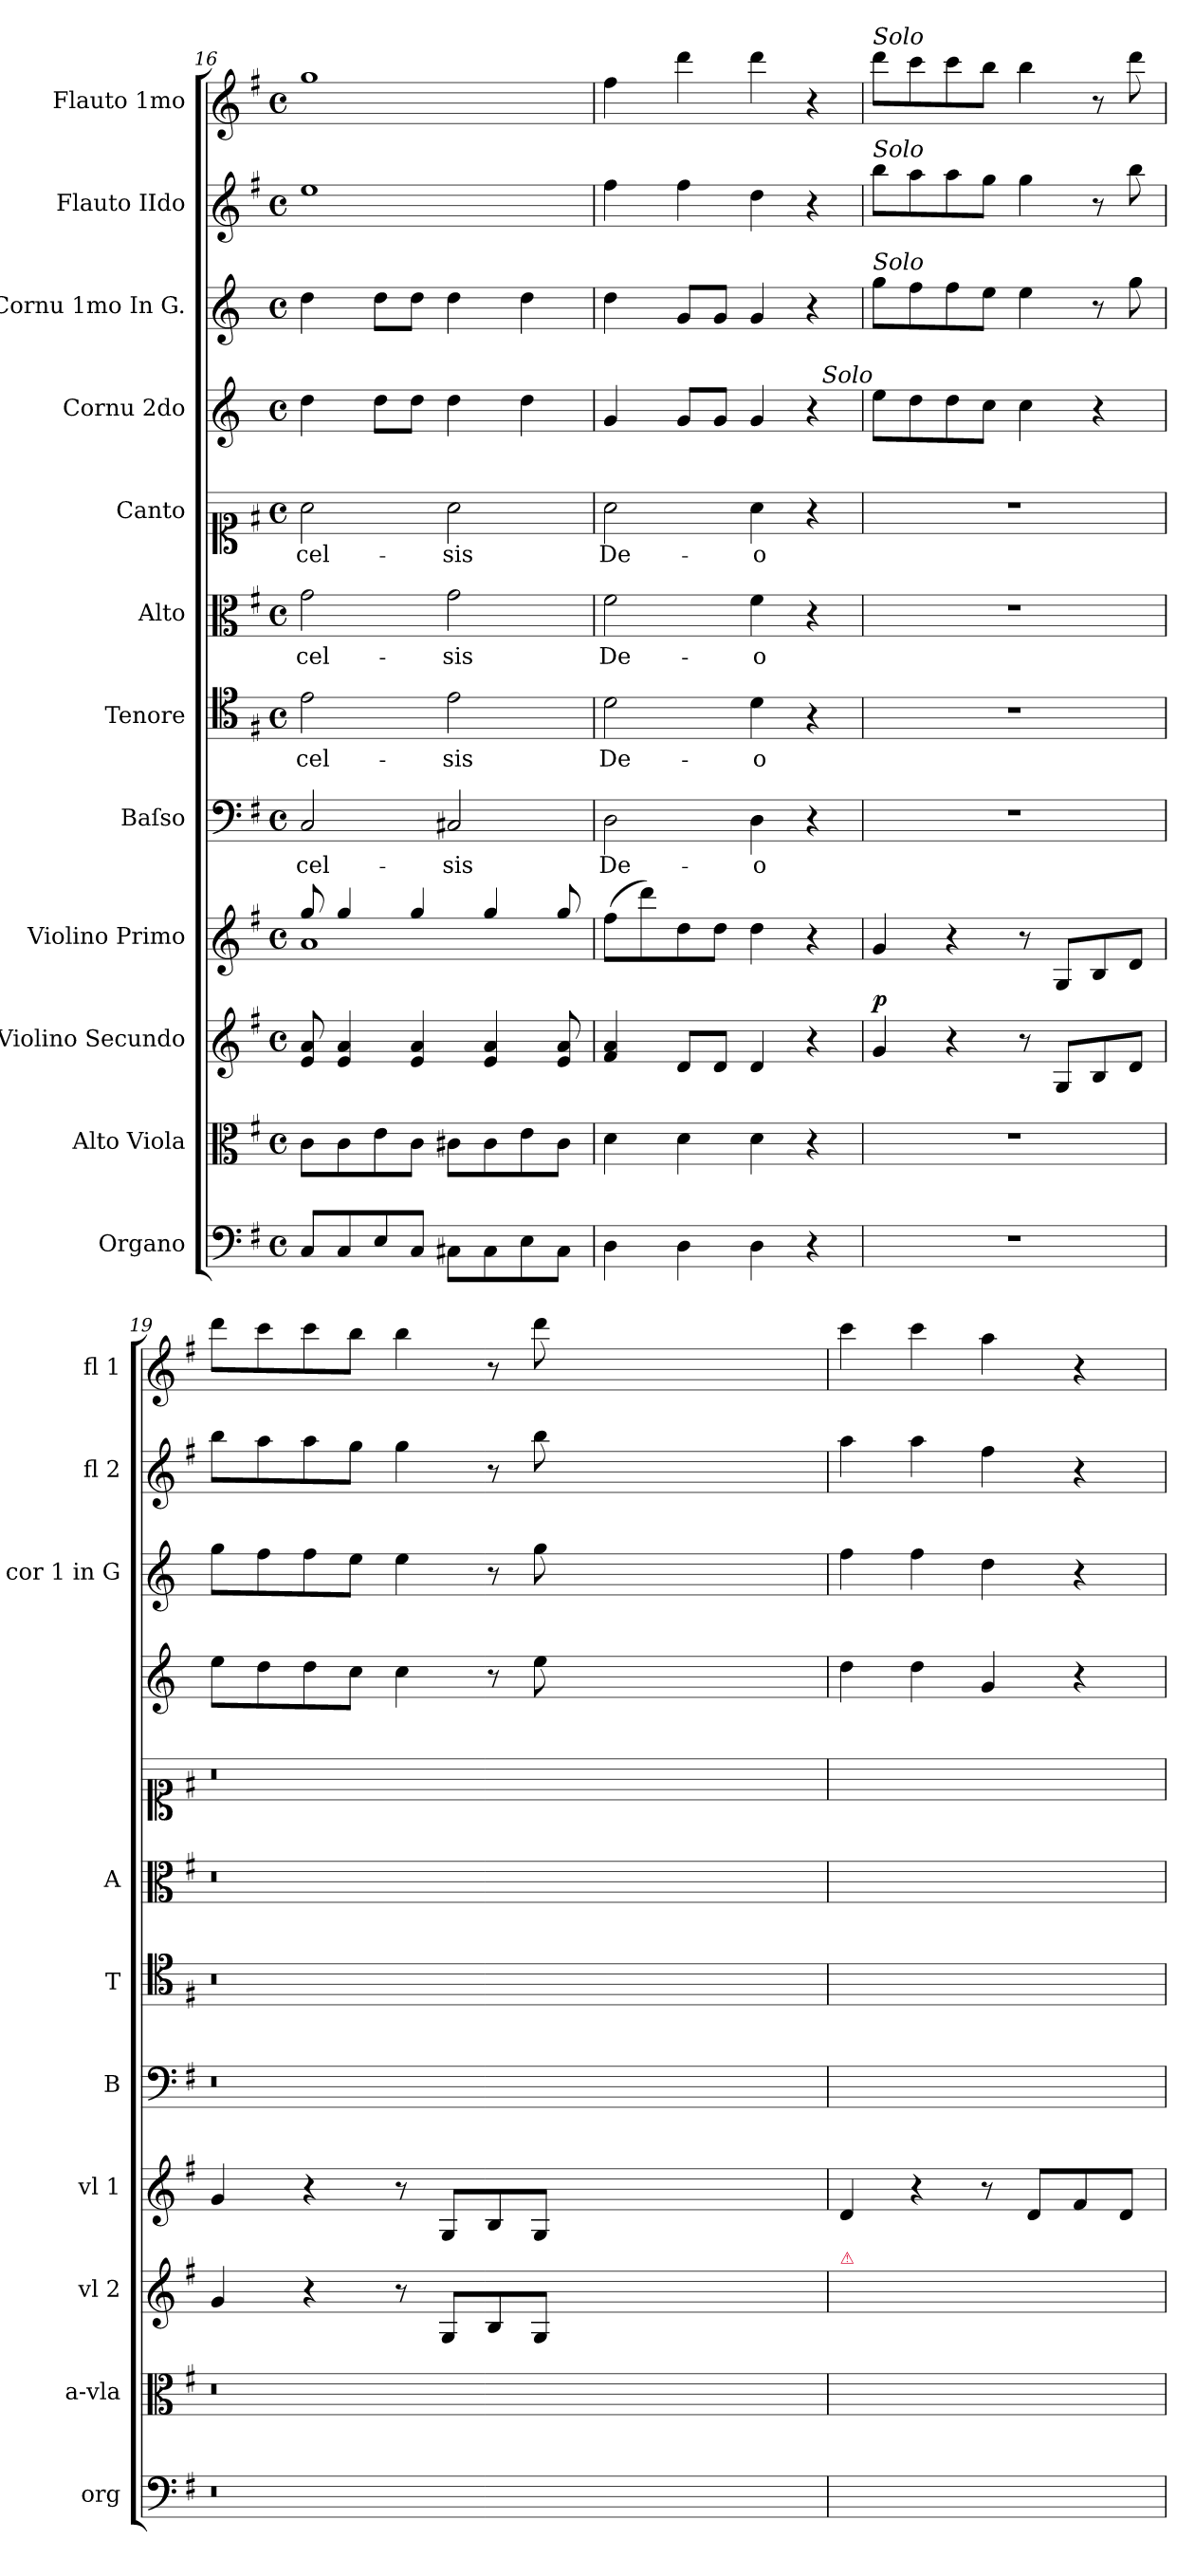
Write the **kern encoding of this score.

**kern	**kern	**kern	**dynam	**kern	**kern	**text	**kern	**text	**kern	**text	**kern	**text	**kern	**kern	**kern	**kern
*part12	*part11	*part10	*part10	*part9	*part8	*part8	*part7	*part7	*part6	*part6	*part5	*part5	*part4	*part3	*part2	*part1
*staff12	*staff11	*staff10	*staff10	*staff9	*staff8	*staff8	*staff7	*staff7	*staff6	*staff6	*staff5	*staff5	*staff4	*staff3	*staff2	*staff1
*I"Organo	*I"Alto Viola	*I"Violino Secundo	*	*I"Violino Primo	*I"Baſso	*	*I"Tenore	*	*I"Alto	*	*I"Canto	*	*I"Cornu 2do	*I"Cornu 1mo In G.	*I"Flauto IIdo	*I"Flauto 1mo
*I'org	*I'a-vla	*I'vl 2	*	*I'vl 1	*I'B	*	*I'T	*	*I'A	*	*	*	*	*I'cor 1 in G	*I'fl 2	*I'fl 1
*clefF4	*clefC3	*clefG2	*	*clefG2	*clefF4	*	*clefC4	*	*clefC3	*	*clefC1	*	*clefG2	*clefG2	*clefG2	*clefG2
*	*	*	*	*	*	*	*	*	*	*	*	*	*ITrd3c5	*ITrd3c5	*	*
*k[f#]	*k[f#]	*k[f#]	*	*k[f#]	*k[f#]	*	*k[f#]	*	*k[f#]	*	*k[f#]	*	*k[f#]	*k[f#]	*k[f#]	*k[f#]
*G:	*G:	*G:	*	*G:	*G:	*	*G:	*	*G:	*	*G:	*	*G:	*G:	*G:	*G:
*M4/4	*M4/4	*M4/4	*	*M4/4	*M4/4	*	*M4/4	*	*M4/4	*	*M4/4	*	*M4/4	*M4/4	*M4/4	*M4/4
*met(c)	*met(c)	*met(c)	*	*met(c)	*met(c)	*	*met(c)	*	*met(c)	*	*met(c)	*	*met(c)	*met(c)	*met(c)	*met(c)
=16	=16	=16	=16	=16	=16	=16	=16	=16	=16	=16	=16	=16	=16	=16	=16	=16
*	*	*	*	*^	*	*	*	*	*	*	*	*	*	*	*	*
8C/L	8c\L	8e/ 8a/	.	8gg/	1a	2C/	-cel-	2e\	-cel-	2g\	-cel-	2a\	-cel-	4a\	4a\	1ee	1gg
8C/	8c\	4e/ 4a/	.	4gg/	.	.	.	.	.	.	.	.	.	.	.	.	.
8E/	8e\	.	.	.	.	.	.	.	.	.	.	.	.	8a\L	8a\L	.	.
8C/J	8c\J	4e/ 4a/	.	4gg/	.	.	.	.	.	.	.	.	.	8a\J	8a\J	.	.
8C#X\L	8c#X\L	.	.	.	.	2C#X/	-sis	2e\	-sis	2g\	-sis	2a\	-sis	4a\	4a\	.	.
8C#\	8c#\	4e/ 4a/	.	4gg/	.	.	.	.	.	.	.	.	.	.	.	.	.
8E\	8e\	.	.	.	.	.	.	.	.	.	.	.	.	4a\	4a\	.	.
8C#\J	8c#\J	8e/ 8a/	.	8gg/	.	.	.	.	.	.	.	.	.	.	.	.	.
*	*	*	*	*v	*v	*	*	*	*	*	*	*	*	*	*	*	*
=17	=17	=17	=17	=17	=17	=17	=17	=17	=17	=17	=17	=17	=17	=17	=17	=17
4D\	4d\	4f#/ 4a/	.	(8ff#\L	2D\	De-	2d\	De-	2f#\	De-	2a\	De-	4d/	4a\	4ff#\	4ff#\
.	.	.	.	8ddd\)	.	.	.	.	.	.	.	.	.	.	.	.
4D\	4d\	8d/L	.	8dd\	.	.	.	.	.	.	.	.	8d/L	8d/L	4ff#\	4ddd\
.	.	8d/J	.	8dd\J	.	.	.	.	.	.	.	.	8d/J	8d/J	.	.
4D\	4d\	4d/	.	4dd\	4D\	-o	4d\	-o	4f#\	-o	4a\	-o	4d/	4d/	4dd\	4ddd\
4r	4r	4r	.	4r	4r	.	4r	.	4r	.	4r	.	4r	4r	4r	4r
=18	=18	=18	=18	=18	=18	=18	=18	=18	=18	=18	=18	=18	=18	=18	=18	=18
!	!	!	!	!	!	!	!	!	!	!	!	!	!	!	!	!LO:TX:a:i:t=Solo
!	!	!	!	!	!	!	!	!	!	!	!	!	!	!	!LO:TX:a:i:t=Solo	!
!	!	!	!	!	!	!	!	!	!	!	!	!	!	!LO:TX:a:i:t=Solo	!	!
!	!	!	!	!	!	!	!	!	!	!	!	!	!LO:TX:a:i:rj:t=Solo	!	!	!
!	!	!	!LO:DY:a	!	!	!	!	!	!	!	!	!	!	!	!	!
1r	1r	4g/	p	4g/	1r	.	1r	.	1r	.	1r	.	8b\L	8dd\L	8bb\L	8ddd\L
.	.	.	.	.	.	.	.	.	.	.	.	.	8a\	8cc\	8aa\	8ccc\
.	.	4r	.	4r	.	.	.	.	.	.	.	.	8a\	8cc\	8aa\	8ccc\
.	.	.	.	.	.	.	.	.	.	.	.	.	8g\J	8b\J	8gg\J	8bb\J
.	.	8r	.	8r	.	.	.	.	.	.	.	.	4g\	4b\	4gg\	4bb\
.	.	8G/L	.	8G/L	.	.	.	.	.	.	.	.	.	.	.	.
.	.	8B/	.	8B/	.	.	.	.	.	.	.	.	4r	8r	8r	8r
.	.	8d/J	.	8d/J	.	.	.	.	.	.	.	.	.	8dd\	8bb\	8ddd\
=19	=19	=19	=19	=19	=19	=19	=19	=19	=19	=19	=19	=19	=19	=19	=19	=19
0.r	0.r	4g/	.	4g/	0.r	.	0.r	.	0.r	.	0.r	.	8b\L	8dd\L	8bb\L	8ddd\L
.	.	.	.	.	.	.	.	.	.	.	.	.	8a\	8cc\	8aa\	8ccc\
.	.	4r	.	4r	.	.	.	.	.	.	.	.	8a\	8cc\	8aa\	8ccc\
.	.	.	.	.	.	.	.	.	.	.	.	.	8g\J	8b\J	8gg\J	8bb\J
.	.	8r	.	8r	.	.	.	.	.	.	.	.	4g\	4b\	4gg\	4bb\
.	.	8G/L	.	8G/L	.	.	.	.	.	.	.	.	.	.	.	.
.	.	8B/	.	8B/	.	.	.	.	.	.	.	.	8r	8r	8r	8r
.	.	8G/J	.	8G/J	.	.	.	.	.	.	.	.	8b\	8dd\	8bb\	8ddd\
.	.	0ryy	.	0ryy	.	.	.	.	.	.	.	.	0ryy	0ryy	0ryy	0ryy
=20	=20	=20	=20	=20	=20	=20	=20	=20	=20	=20	=20	=20	=20	=20	=20	=20
!	!	!LO:TX:a:color=crimson:t=⚠	!	!	!	!	!	!	!	!	!	!	!	!	!	!
1ryy	1ryy	1ryy	.	4d/	1ryy	.	1ryy	.	1ryy	.	1ryy	.	4a\	4cc\	4aa\	4ccc\
.	.	.	.	4r	.	.	.	.	.	.	.	.	4a\	4cc\	4aa\	4ccc\
.	.	.	.	8r	.	.	.	.	.	.	.	.	4d/	4a\	4ff#\	4aa\
.	.	.	.	8d/L	.	.	.	.	.	.	.	.	.	.	.	.
.	.	.	.	8f#/	.	.	.	.	.	.	.	.	4r	4r	4r	4r
.	.	.	.	8d/J	.	.	.	.	.	.	.	.	.	.	.	.
=	=	=	=	=	=	=	=	=	=	=	=	=	=	=	=	=
*-	*-	*-	*-	*-	*-	*-	*-	*-	*-	*-	*-	*-	*-	*-	*-	*-
